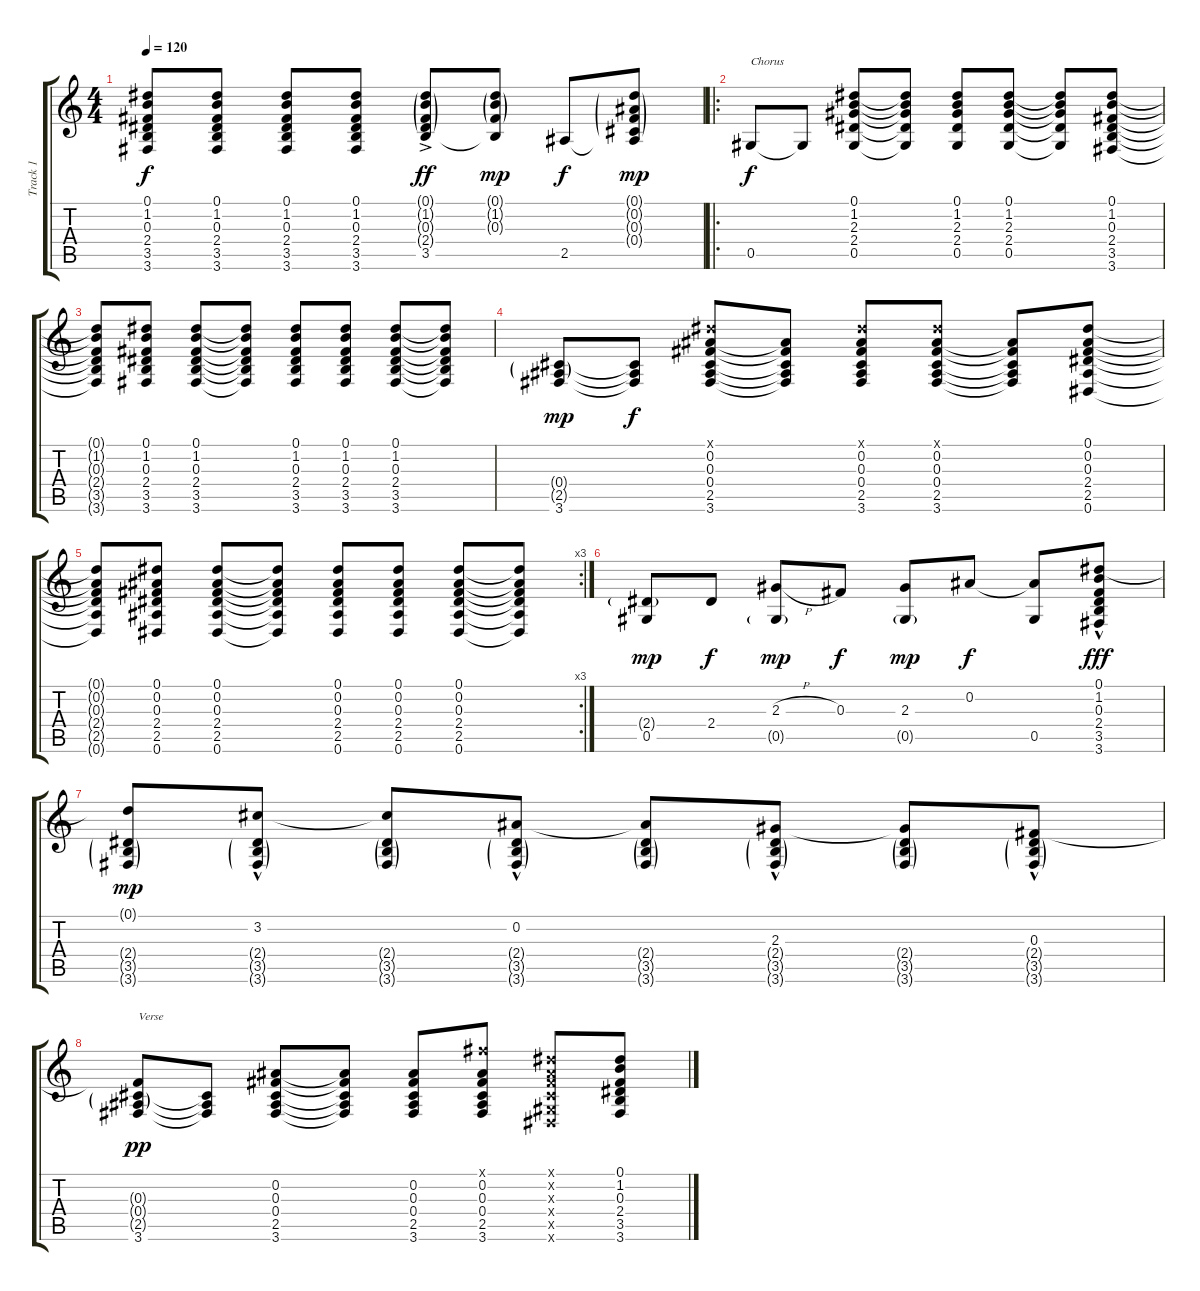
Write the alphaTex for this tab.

\track ("Track 1" "Track 1") {instrument acousticguitarsteel}
\staff {score tabs}
\tuning (Eb4 Bb3 Gb3 Db3 Ab2 Eb2) {hide}
\ts (4 4)
\tempo 120
\clef g2
\ks c
(0.1{t} 1.2{t} 0.3{t} 2.4{t} 3.5{t} 3.6{t}).8{dy f} (0.1 1.2 0.3 2.4 3.5 3.6).8 (0.1 1.2 0.3 2.4 3.5 3.6).8 (0.1 1.2 0.3 2.4 3.5 3.6).8 (0.1{g} 1.2{g} 0.3{g} 2.4{g} 3.5{ac}).8{dy ff} (0.1{g} 1.2{g} 0.3{g} 3.5{t}).8{dy mp} 2.5.8{dy f} (0.1{g} 0.2{g} 0.3{g} 0.4{g} 2.5{t}).8{dy mp} |
\ro
0.5.8{txt "Chorus" dy f} 0.5{t}.8 (0.1 1.2 2.3 2.4 0.5).8 (0.1{t} 1.2{t} 2.3{t} 2.4{t} 0.5{t}).8 (0.1 1.2 2.3 2.4 0.5).8 (0.1 1.2 2.3 2.4 0.5).8 (0.1{t} 1.2{t} 2.3{t} 2.4{t} 0.5{t}).8 (0.1 1.2 0.3 2.4 3.5 3.6).8 |
(0.1{t} 1.2{t} 0.3{t} 2.4{t} 3.5{t} 3.6{t}).8 (0.1 1.2 0.3 2.4 3.5 3.6).8 (0.1 1.2 0.3 2.4 3.5 3.6).8 (0.1{t} 1.2{t} 0.3{t} 2.4{t} 3.5{t} 3.6{t}).8 (0.1 1.2 0.3 2.4 3.5 3.6).8 (0.1 1.2 0.3 2.4 3.5 3.6).8 (0.1 1.2 0.3 2.4 3.5 3.6).8 (0.1{t} 1.2{t} 0.3{t} 2.4{t} 3.5{t} 3.6{t}).8 |
(0.4{g} 2.5{g} 3.6).8{dy mp} (0.4{t} 2.5{t} 3.6{t}).8{dy f} (0.1{x} 0.2 0.3 0.4 2.5 3.6).8 (0.2{t} 0.3{t} 0.4{t} 2.5{t} 3.6{t}).8 (0.1{x} 0.2 0.3 0.4 2.5 3.6).8 (0.1{x} 0.2 0.3 0.4 2.5 3.6).8 (0.2{t} 0.3{t} 0.4{t} 2.5{t} 3.6{t}).8 (0.1 0.2 0.3 2.4 2.5 0.6).8 |
\rc 3
(0.1{t} 0.2{t} 0.3{t} 2.4{t} 2.5{t} 0.6{t}).8 (0.1 0.2 0.3 2.4 2.5 0.6).8 (0.1 0.2 0.3 2.4 2.5 0.6).8 (0.1{t} 0.2{t} 0.3{t} 2.4{t} 2.5{t} 0.6{t}).8 (0.1 0.2 0.3 2.4 2.5 0.6).8 (0.1 0.2 0.3 2.4 2.5 0.6).8 (0.1 0.2 0.3 2.4 2.5 0.6).8 (0.1{t} 0.2{t} 0.3{t} 2.4{t} 2.5{t} 0.6{t}).8 |
(2.4{g} 0.5).8{dy mp} 2.4.8{dy f} (2.3{h} 0.5{g}).8{dy mp} 0.3.8{dy f} (2.3 0.5{g}).8{dy mp} 0.2.8{dy f} (0.2{t} 0.5).8 (0.1{hac} 1.2 0.3 2.4 3.5 3.6).8{dy fff} |
(0.1{t} 2.4{g} 3.5{g} 3.6{g}).8{dy mp} (3.2{hac} 2.4{g} 3.5{g} 3.6{g}).8 (3.2{t} 2.4{g} 3.5{g} 3.6{g}).8 (0.2{hac} 2.4{g} 3.5{g} 3.6{g}).8 (0.2{t} 2.4{g} 3.5{g} 3.6{g}).8 (2.3{hac} 2.4{g} 3.5{g} 3.6{g}).8 (2.3{t} 2.4{g} 3.5{g} 3.6{g}).8 (0.3{hac} 2.4{g} 3.5{g} 3.6{g}).8 |
(0.3{t} 0.4{g} 2.5{g} 3.6).8{txt "Verse" dy pp} (0.4{t} 2.5{t} 3.6{t}).8 (0.2 0.3 0.4 2.5 3.6).8 (0.2{t} 0.3{t} 0.4{t} 2.5{t} 3.6{t}).8 (0.2 0.3 0.4 2.5 3.6).8 (3.1{x} 0.2 0.3 0.4 2.5 3.6).8 (0.1{x} 0.2{x} 0.3{x} 0.4{x} 0.5{x} 0.6{x}).8 (0.1 1.2 0.3 2.4 3.5 3.6).8
